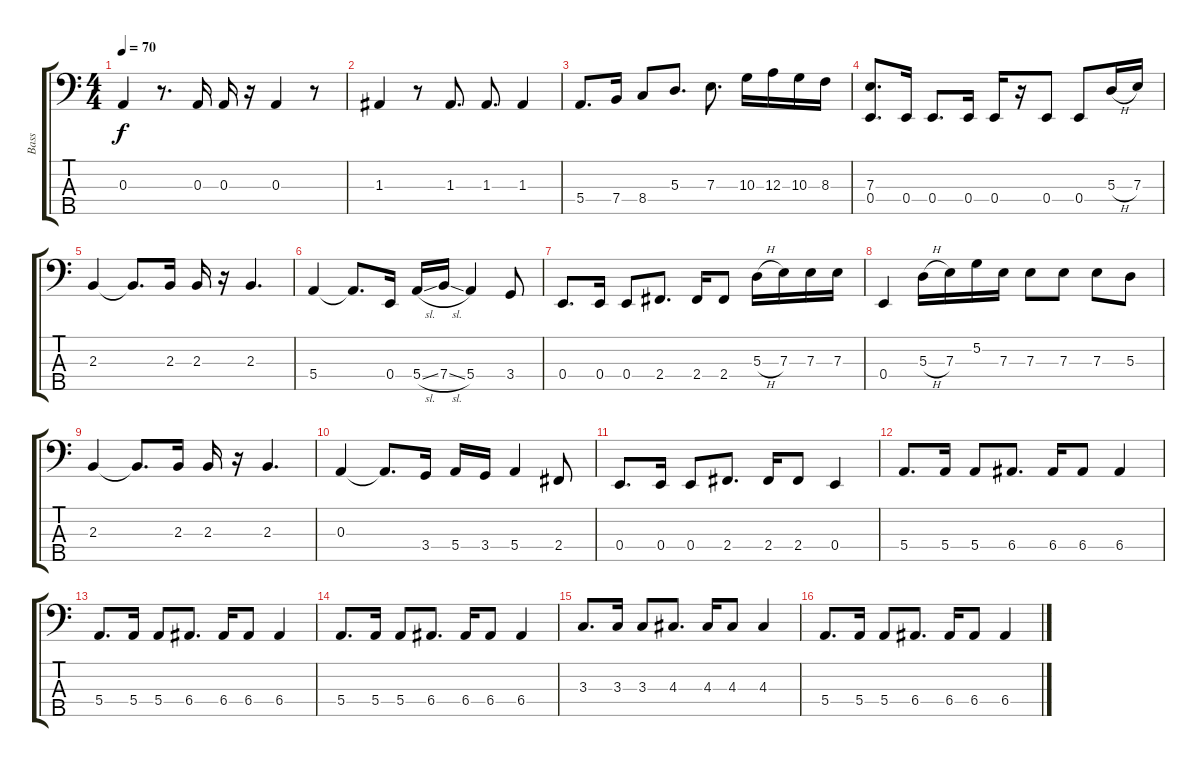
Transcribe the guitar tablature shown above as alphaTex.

\track ("Bass" "Bass") {instrument electricbassfinger}
\staff {score tabs}
\tuning (G2 D2 A1 E1 B0) {hide}
\ts (4 4)
\tempo 70
\clef f4
\ks c
0.3.4{dy f} r.8{d} 0.3.16 0.3.16 r.16 0.3.4 r.8 |
1.3.4 r.8 1.3.8{d} 1.3.8{d} 1.3.4 |
5.4.8{d} 7.4.16 8.4.8 5.3.8{d} 7.3.8{d} 10.3.16 12.3.16 10.3.16 8.3.16 |
(7.3 0.4).8{d} 0.4.16 0.4.8{d} 0.4.16 0.4.16 r.16 0.4.8 0.4.8 5.3{h}.16 7.3.16 |
2.3.4 2.3{t}.8{d} 2.3.16 2.3.16 r.16 2.3.4{d} |
5.4.4 5.4{t}.8{d} 0.4.16 5.4{sl}.16 7.4{sl}.16 5.4.4 3.4.8 |
0.4.8{d} 0.4.16 0.4.8 2.4.8{d} 2.4.16 2.4.8 5.3{h}.16 7.3.16 7.3.16 7.3.16 |
0.4.4 5.3{h}.16 7.3.16 5.2.16 7.3.16 7.3.8 7.3.8 7.3.8 5.3.8 |
2.3.4 2.3{t}.8{d} 2.3.16 2.3.16 r.16 2.3.4{d} |
0.3.4 0.3{t}.8{d} 3.4.16 5.4.16 3.4.16 5.4.4 2.4.8 |
0.4.8{d} 0.4.16 0.4.8 2.4.8{d} 2.4.16 2.4.8 0.4.4 |
5.4.8{d} 5.4.16 5.4.8 6.4.8{d} 6.4.16 6.4.8 6.4.4 |
5.4.8{d} 5.4.16 5.4.8 6.4.8{d} 6.4.16 6.4.8 6.4.4 |
5.4.8{d} 5.4.16 5.4.8 6.4.8{d} 6.4.16 6.4.8 6.4.4 |
3.3.8{d} 3.3.16 3.3.8 4.3.8{d} 4.3.16 4.3.8 4.3.4 |
5.4.8{d} 5.4.16 5.4.8 6.4.8{d} 6.4.16 6.4.8 6.4.4
